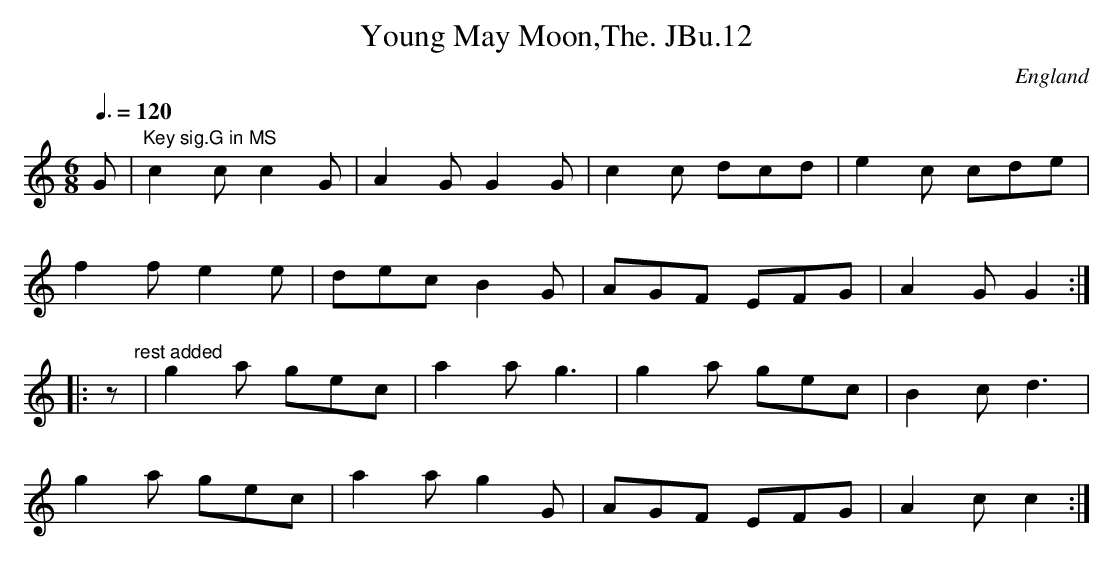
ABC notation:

X:1
T:Young May Moon,The. JBu.12
O:England
M:6/8
L:1/8
Q:3/8=120
K:C major
G|"Key sig.G in MS"c2cc2G|A2GG2G|c2c dcd|e2c cde|
f2fe2e|dec B2G|AGF EFG|A2GG2:|
|:z"rest added"|g2a gec|a2ag3|g2a gec|B2cd3|
g2a gec|a2ag2G|AGF EFG|A2cc2:|
